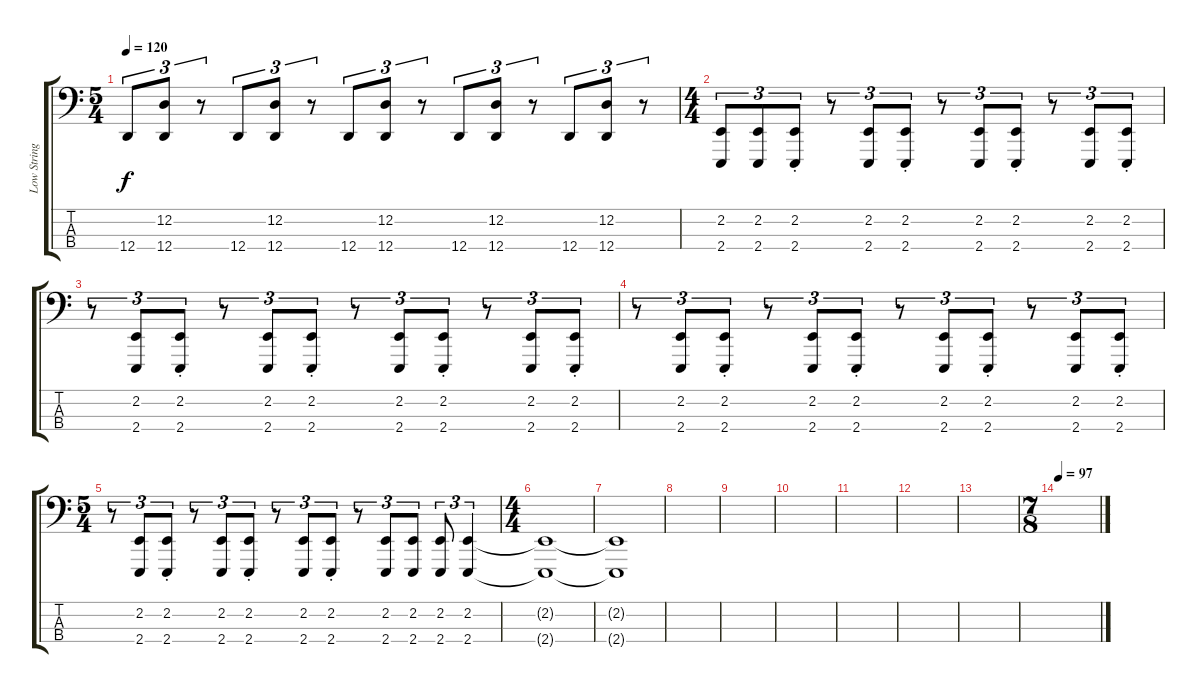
\track ("Low Strings Dropped D" "Low String") {instrument stringensemble1}
\staff {score tabs}
\tuning (G2 D2 A1 D1) {hide}
\ts (5 4)
\tempo 120
\clef f4
\ks c
12.4.8{tu (3 2) dy f} (12.2 12.4).8{tu (3 2)} r.8{tu (3 2)} 12.4.8{tu (3 2)} (12.2 12.4).8{tu (3 2)} r.8{tu (3 2)} 12.4.8{tu (3 2)} (12.2 12.4).8{tu (3 2)} r.8{tu (3 2)} 12.4.8{tu (3 2)} (12.2 12.4).8{tu (3 2)} r.8{tu (3 2)} 12.4.8{tu (3 2)} (12.2 12.4).8{tu (3 2)} r.8{tu (3 2)} |
\ts (4 4)
(2.2 2.4).8{tu (3 2)} (2.2 2.4).8{tu (3 2)} (2.2{st} 2.4{st}).8{tu (3 2)} r.8{tu (3 2)} (2.2 2.4).8{tu (3 2)} (2.2{st} 2.4{st}).8{tu (3 2)} r.8{tu (3 2)} (2.2 2.4).8{tu (3 2)} (2.2{st} 2.4{st}).8{tu (3 2)} r.8{tu (3 2)} (2.2 2.4).8{tu (3 2)} (2.2{st} 2.4{st}).8{tu (3 2)} |
r.8{tu (3 2)} (2.2 2.4).8{tu (3 2)} (2.2{st} 2.4{st}).8{tu (3 2)} r.8{tu (3 2)} (2.2 2.4).8{tu (3 2)} (2.2{st} 2.4{st}).8{tu (3 2)} r.8{tu (3 2)} (2.2 2.4).8{tu (3 2)} (2.2{st} 2.4{st}).8{tu (3 2)} r.8{tu (3 2)} (2.2 2.4).8{tu (3 2)} (2.2{st} 2.4{st}).8{tu (3 2)} |
r.8{tu (3 2)} (2.2 2.4).8{tu (3 2)} (2.2{st} 2.4{st}).8{tu (3 2)} r.8{tu (3 2)} (2.2 2.4).8{tu (3 2)} (2.2{st} 2.4{st}).8{tu (3 2)} r.8{tu (3 2)} (2.2 2.4).8{tu (3 2)} (2.2{st} 2.4{st}).8{tu (3 2)} r.8{tu (3 2)} (2.2 2.4).8{tu (3 2)} (2.2{st} 2.4{st}).8{tu (3 2)} |
\ts (5 4)
r.8{tu (3 2)} (2.2 2.4).8{tu (3 2)} (2.2{st} 2.4{st}).8{tu (3 2)} r.8{tu (3 2)} (2.2 2.4).8{tu (3 2)} (2.2{st} 2.4{st}).8{tu (3 2)} r.8{tu (3 2)} (2.2 2.4).8{tu (3 2)} (2.2{st} 2.4{st}).8{tu (3 2)} r.8{tu (3 2)} (2.2 2.4).8{tu (3 2)} (2.2 2.4).8{tu (3 2)} (2.2 2.4).8{tu (3 2)} (2.2 2.4).4{tu (3 2)} |
\ts (4 4)
(2.2{t} 2.4{t}).1 |
(2.2{t} 2.4{t}).1 |
|
|
|
|
|
|
\ts (7 8)
\tempo 97
